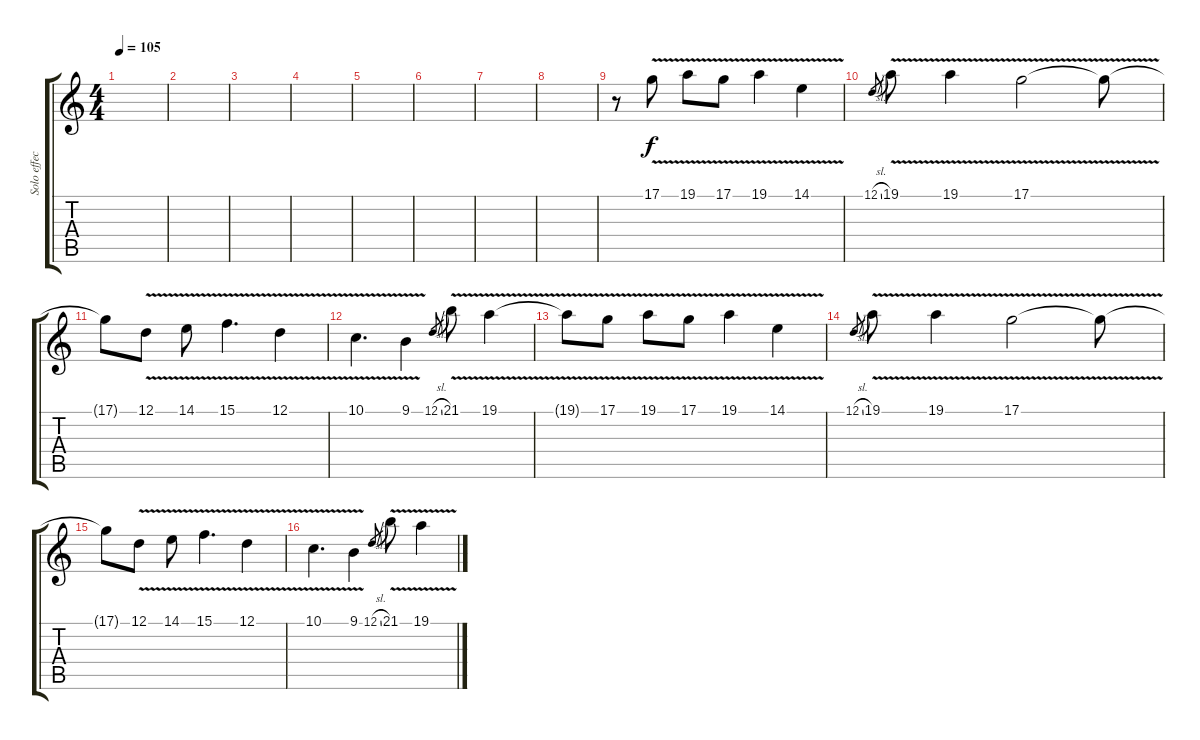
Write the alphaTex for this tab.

\track ("Solo effects" "Solo effec") {instrument stringensemble1}
\staff {score tabs}
\tuning (D4 A3 F3 C3 G2 D2) {hide}
\ts (4 4)
\tempo 105
\clef g2
\ks c
|
|
|
|
|
|
|
|
r.8 17.1{v}.8 19.1{v}.8 17.1{v}.8 19.1{v}.4 14.1{v}.4 |
12.1{sl}.8{gr} 19.1{v}.8 19.1{v}.4 17.1{v}.2 17.1{t}.8 |
17.1{t}.8 12.1{v}.8 14.1{v}.8 15.1{v}.4{d} 12.1{v}.4 |
10.1{v}.4{d} 9.1{v}.4 12.1{sl}.8{gr} 21.1{v}.8 19.1{v}.4 |
19.1{t}.8 17.1{v}.8 19.1{v}.8 17.1{v}.8 19.1{v}.4 14.1{v}.4 |
12.1{sl}.8{gr} 19.1{v}.8 19.1{v}.4 17.1{v}.2 17.1{t}.8 |
17.1{t}.8 12.1{v}.8 14.1{v}.8 15.1{v}.4{d} 12.1{v}.4 |
10.1{v}.4{d} 9.1{v}.4 12.1{sl}.8{gr} 21.1{v}.8 19.1{v}.4
